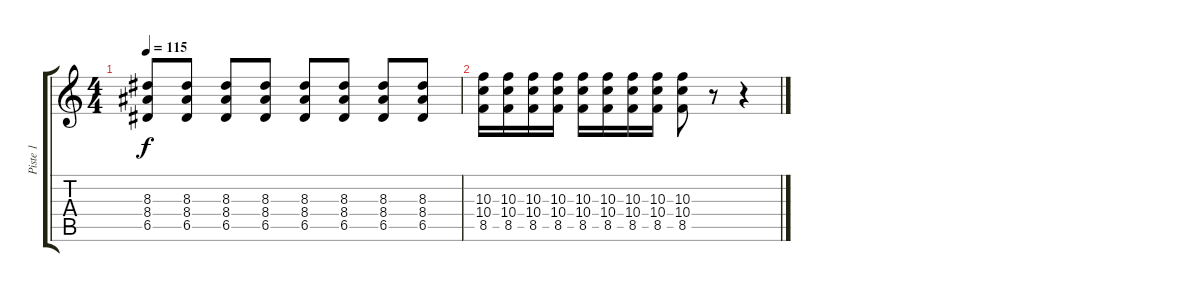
\track ("Piste 1" "Piste 1") {instrument acousticguitarnylon}
\staff {score tabs}
\tuning (E4 B3 G3 D3 A2 E2) {hide}
\ts (4 4)
\tempo 115
\clef g2
\ks c
(8.3 8.4 6.5).8{dy f} (8.3 8.4 6.5).8 (8.3 8.4 6.5).8 (8.3 8.4 6.5).8 (8.3 8.4 6.5).8 (8.3 8.4 6.5).8 (8.3 8.4 6.5).8 (8.3 8.4 6.5).8 |
(10.3 10.4 8.5).16 (10.3 10.4 8.5).16 (10.3 10.4 8.5).16 (10.3 10.4 8.5).16 (10.3 10.4 8.5).16 (10.3 10.4 8.5).16 (10.3 10.4 8.5).16 (10.3 10.4 8.5).16 (10.3 10.4 8.5).8 r.8 r.4
